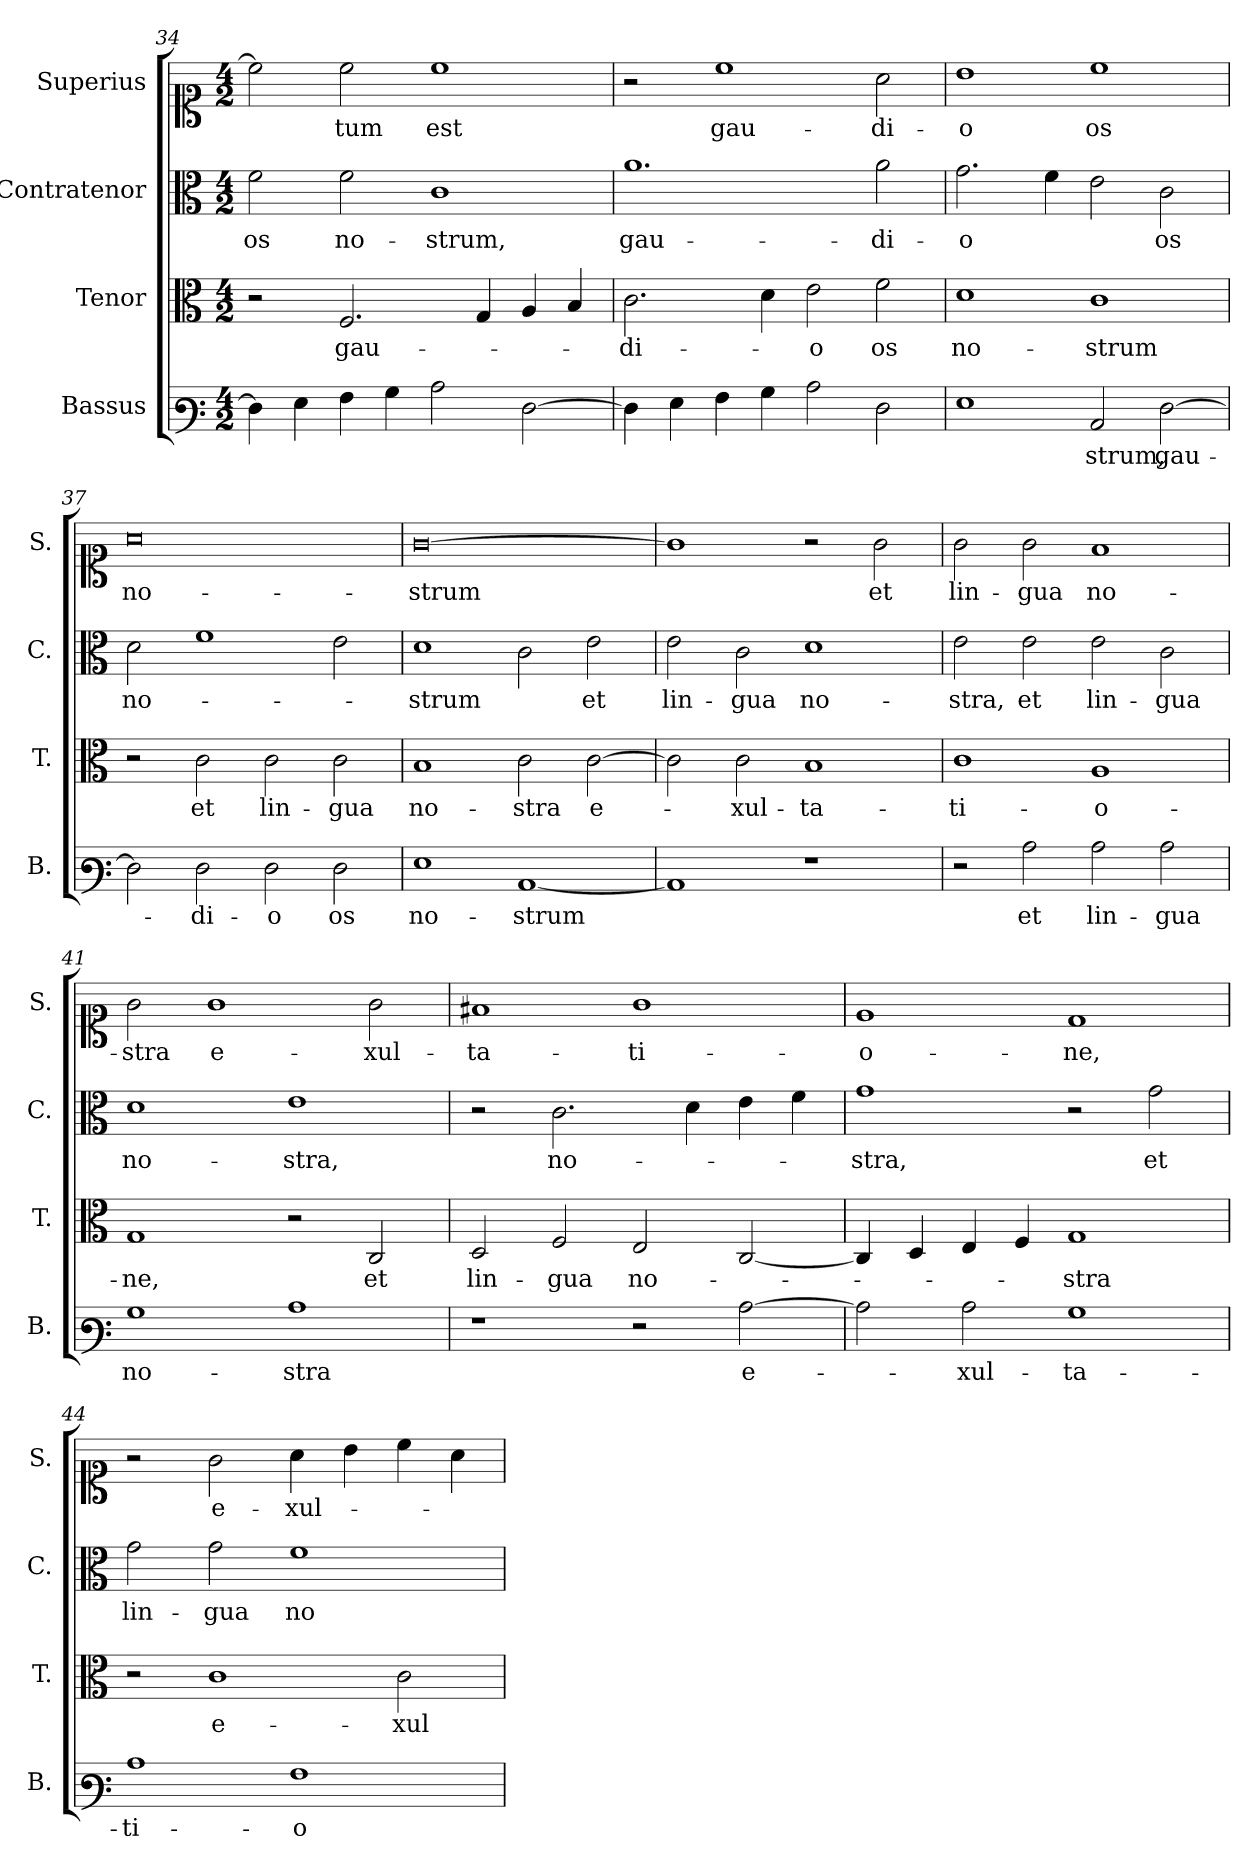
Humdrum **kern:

**kern	**text	**kern	**text	**kern	**text	**kern	**text
*part4	*part4	*part3	*part3	*part2	*part2	*part1	*part1
*staff4	*staff4	*staff3	*staff3	*staff2	*staff2	*staff1	*staff1
*I"Bassus	*	*I"Tenor	*	*I"Contratenor	*	*I"Superius	*
*I'B.	*	*I'T.	*	*I'C.	*	*I'S.	*
*clefF3	*	*clefC3	*	*clefC3	*	*clefC1	*
*k[]	*	*k[]	*	*k[]	*	*k[]	*
*M4/2	*	*M4/2	*	*M4/2	*	*M4/2	*
=34	=34	=34	=34	=34	=34	=34	=34
4F\]	.	2r	.	2f\	os	2cc\]	.
4G\	.	.	.	.	.	.	.
4A\	.	2.F/	gau-	2f\	no-	2cc\	-tum
4B\	.	.	.	.	.	.	.
2c\	.	.	.	1c	-strum,	1cc	est
.	.	4G/	.	.	.	.	.
[2F\	.	4A/	.	.	.	.	.
.	.	4B/	.	.	.	.	.
=35	=35	=35	=35	=35	=35	=35	=35
4F\]	.	2.c\	-di-	1.a	gau-	2r	.
4G\	.	.	.	.	.	.	.
4A\	.	.	.	.	.	1cc	gau-
4B\	.	4d\	.	.	.	.	.
2c\	.	2e\	o	.	.	.	.
2F\	.	2f\	os	2a\	-di-	2a\	-di-
=36	=36	=36	=36	=36	=36	=36	=36
1G	.	1d	no-	2.g\	-o	1b	-o
.	.	.	.	4f\	.	.	.
2C/	-strum,	1c	-strum	2e\	.	1cc	os
[2F\	gau-	.	.	2c\	os	.	.
=37	=37	=37	=37	=37	=37	=37	=37
2F\]	.	2r	.	2d\	no-	0a	no-
2F\	-di-	2c\	et	1f	.	.	.
2F\	-o	2c\	lin-	.	.	.	.
2F\	os	2c\	-gua	2e\	.	.	.
!!LO:LB:g=z
=38	=38	=38	=38	=38	=38	=38	=38
1G	no-	1B	no-	1d	-strum	[0g	strum
[1C	-strum	2c\	-stra	2c\	.	.	.
.	.	[2c\	e-	2e\	et	.	.
=39	=39	=39	=39	=39	=39	=39	=39
1C]	.	2c\]	.	2e\	lin-	1g]	.
.	.	2c\	-xul-	2c\	-gua	.	.
1r	.	1B	-ta-	1d	no-	2r	.
.	.	.	.	.	.	2g\	et
=40	=40	=40	=40	=40	=40	=40	=40
2r	.	1c	-ti-	2e\	-stra,	2g\	lin-
2c\	et	.	.	2e\	et	2g\	-gua
2c\	lin-	1A	-o-	2e\	lin-	1f	no-
2c\	-gua	.	.	2c\	-gua	.	.
=41	=41	=41	=41	=41	=41	=41	=41
1B	no-	1G	-ne,	1d	no-	2g\	-stra
.	.	.	.	.	.	1g	e-
1c	-stra	2r	.	1e	-stra,	.	.
.	.	2C/	et	.	.	2g\	-xul-
=42	=42	=42	=42	=42	=42	=42	=42
1r	.	2D/	lin-	2r	.	1f#X	-ta-
.	.	2F/	-gua	2.c\	no-	.	.
2r	.	2E/	no-	.	.	1g	-ti-
.	.	.	.	4d\	.	.	.
[2c\	e-	[2C/	.	4e\	.	.	.
.	.	.	.	4f\	.	.	.
=43	=43	=43	=43	=43	=43	=43	=43
2c\]	.	4C/]	.	1g	-stra,	1e	-o-
.	.	4D/	.	.	.	.	.
2c\	-xul-	4E/	.	.	.	.	.
.	.	4F/	.	.	.	.	.
1B	-ta-	1G	-stra	2r	.	1d	-ne,
.	.	.	.	2g\	et	.	.
!!LO:LB:g=z
=44	=44	=44	=44	=44	=44	=44	=44
1c	-ti-	2r	.	2g\	lin-	2r	.
.	.	1c	e-	2g\	-gua	2g\	e-
1A	-o-	.	.	1f	no-	4a\	-xul-
.	.	.	.	.	.	4b\	.
.	.	2c\	-xul-	.	.	4cc\	.
.	.	.	.	.	.	4a\	.
=	=	=	=	=	=	=	=
*-	*-	*-	*-	*-	*-	*-	*-
